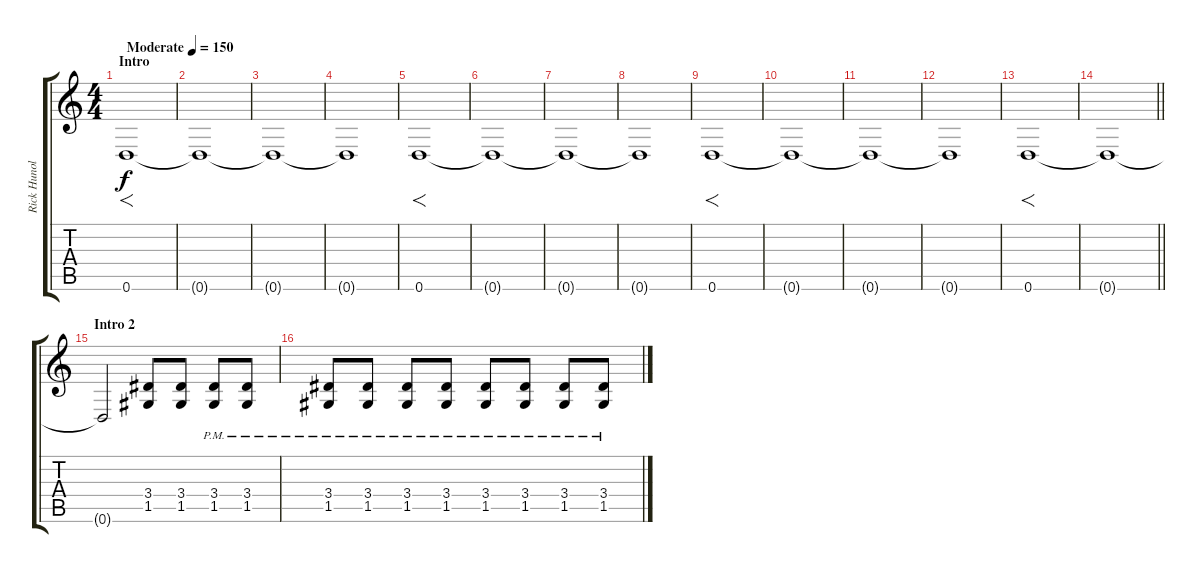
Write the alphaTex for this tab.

\track ("Rick Hunolt" "Rick Hunol") {instrument distortionguitar}
\staff {score tabs}
\tuning (D4 A3 F3 C3 G2 D2) {hide}
\ts (4 4)
\section ("" "Intro ")
\tempo (150 "Moderate")
\clef g2
\ks c
0.6.1{f dy f instrument distortionguitar} |
0.6{t}.1 |
0.6{t}.1 |
0.6{t}.1 |
0.6.1{f} |
0.6{t}.1 |
0.6{t}.1 |
0.6{t}.1 |
0.6.1{f} |
0.6{t}.1 |
0.6{t}.1 |
0.6{t}.1 |
0.6.1{f} |
\barLineRight lightlight
0.6{t}.1 |
\section ("" "Intro 2")
0.6{t}.2 (3.4 1.5).8 (3.4 1.5).8 (3.4{pm} 1.5{pm}).8 (3.4{pm} 1.5{pm}).8 |
(3.4{pm} 1.5{pm}).8 (3.4{pm} 1.5{pm}).8 (3.4{pm} 1.5{pm}).8 (3.4{pm} 1.5{pm}).8 (3.4{pm} 1.5{pm}).8 (3.4{pm} 1.5{pm}).8 (3.4{pm} 1.5{pm}).8 (3.4{pm} 1.5{pm}).8
